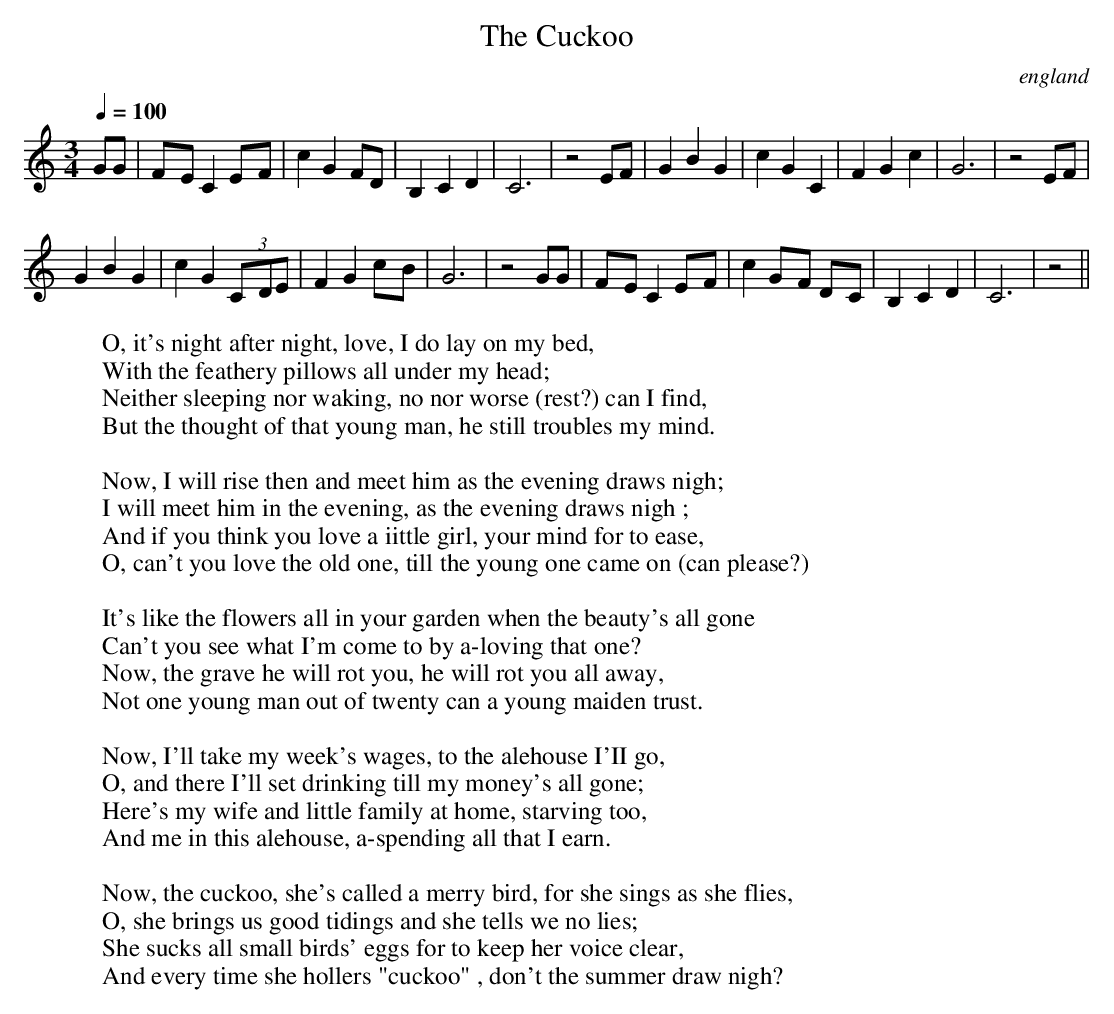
X:1
T:Cuckoo, The
O:england
M:3/4
L:1/8
Q:1/4=100
W:O, it's night after night, love, I do lay on my bed,
W:With the feathery pillows all under my head;
W:Neither sleeping nor waking, no nor worse (rest?) can I find,
W:But the thought of that young man, he still troubles my mind.
W:
W:Now, I will rise then and meet him as the evening draws nigh;
W:I will meet him in the evening, as the evening draws nigh ;
W:And if you think you love a iittle girl, your mind for to ease,
W:O, can't you love the old one, till the young one came on (can please?)
W:
W:It's like the flowers all in your garden when the beauty's all gone
W:Can't you see what I'm come to by a-loving that one?
W:Now, the grave he will rot you, he will rot you all away,
W:Not one young man out of twenty can a young maiden trust.
W:
W:Now, I'll take my week's wages, to the alehouse I'II go,
W:O, and there I'll set drinking till my money's all gone;
W:Here's my wife and little family at home, starving too,
W:And me in this alehouse, a-spending all that I earn.
W:
W:Now, the cuckoo, she's called a merry bird, for she sings as she flies,
W:O, she brings us good tidings and she tells we no lies;
W:She sucks all small birds' eggs for to keep her voice clear,
W:And every time she hollers "cuckoo" , don't the summer draw nigh?
K:C
GG |F-E C2 E-F|c2 G2 FD|B,2 C2 D2|C6|z4 EF|\
G2 B2 G2|c2 G2 C2|F2 G2 c2|G6|z4 EF|
G2 B2 G2|c2 G2 (3C-DE|F2 G2 c-B|G6|z4 GG|\
F-E C2 E-F|c2 G-F D-C|B,2 C2 D2|C6|z4||
